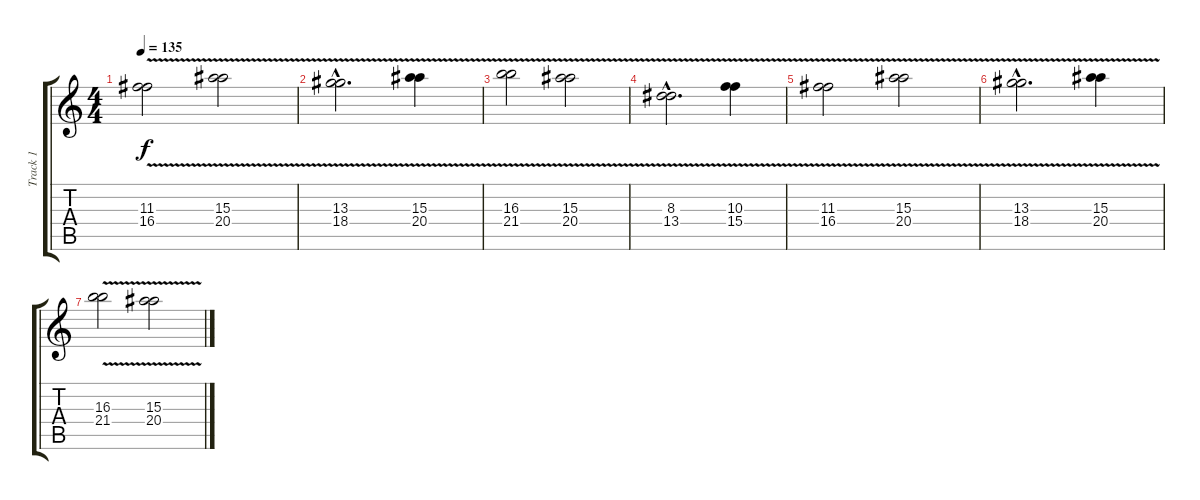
\track ("Track 1" "Track 1") {instrument distortionguitar}
\staff {score tabs}
\tuning (E4 B3 G3 D3 A2 D2) {hide}
\ts (4 4)
\tempo 135
\clef g2
\ks c
(11.3 16.4{v}).2{dy f} (15.3 20.4{v}).2 |
(13.3{hac} 18.4{v hac}).2{d} (15.3 20.4{v}).4 |
(16.3 21.4{v}).2 (15.3 20.4{v}).2 |
(8.3{hac} 13.4{v hac}).2{d} (10.3 15.4{v}).4 |
(11.3 16.4{v}).2 (15.3 20.4{v}).2 |
(13.3{hac} 18.4{v hac}).2{d} (15.3 20.4{v}).4 |
(16.3 21.4{v}).2 (15.3 20.4{v}).2
